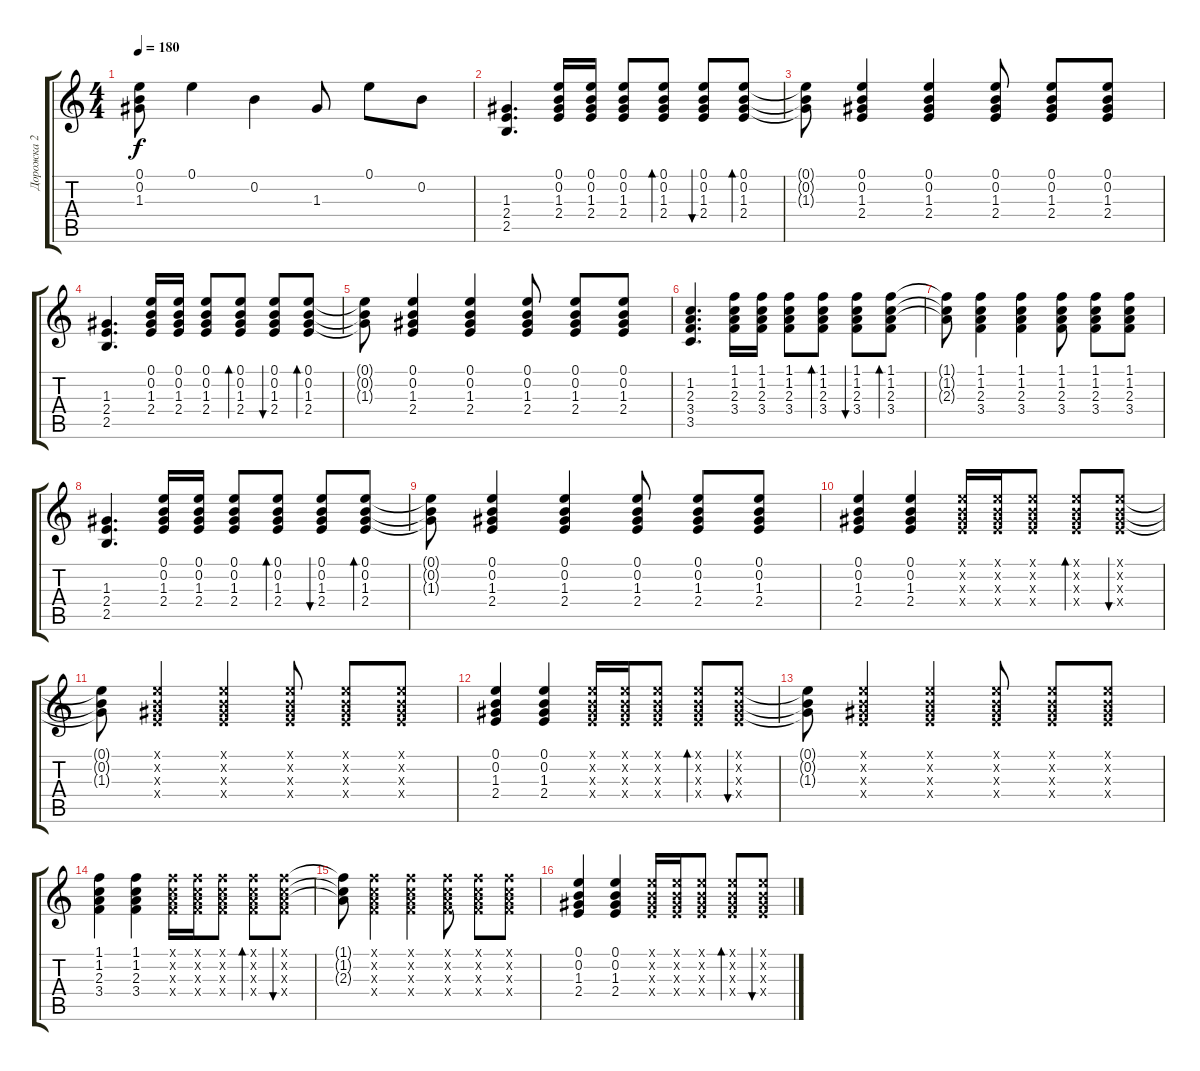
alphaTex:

\track ("Дорожка 2" "Дорожка 2") {instrument acousticguitarsteel}
\staff {score tabs}
\tuning (E4 B3 G3 D3 A2 E2) {hide}
\ts (4 4)
\tempo 180
\clef g2
\ks c
(0.1{t} 0.2{t} 1.3{t}).8{dy f} 0.1.4 0.2.4 1.3.8 0.1.8 0.2.8 |
(1.3 2.4 2.5).4{d} (0.1 0.2 1.3 2.4).16 (0.1 0.2 1.3 2.4).16 (0.1 0.2 1.3 2.4).8 (0.1 0.2 1.3 2.4).8{bd 30} (0.1 0.2 1.3 2.4).8{bu 30} (0.1 0.2 1.3 2.4).8{bd 30} |
(0.1{t} 0.2{t} 1.3{t}).8 (0.1 0.2 1.3 2.4).4 (0.1 0.2 1.3 2.4).4 (0.1 0.2 1.3 2.4).8 (0.1 0.2 1.3 2.4).8 (0.1 0.2 1.3 2.4).8 |
(1.3 2.4 2.5).4{d} (0.1 0.2 1.3 2.4).16 (0.1 0.2 1.3 2.4).16 (0.1 0.2 1.3 2.4).8 (0.1 0.2 1.3 2.4).8{bd 30} (0.1 0.2 1.3 2.4).8{bu 30} (0.1 0.2 1.3 2.4).8{bd 30} |
(0.1{t} 0.2{t} 1.3{t}).8 (0.1 0.2 1.3 2.4).4 (0.1 0.2 1.3 2.4).4 (0.1 0.2 1.3 2.4).8 (0.1 0.2 1.3 2.4).8 (0.1 0.2 1.3 2.4).8 |
(1.2 2.3 3.4 3.5).4{d} (1.1 1.2 2.3 3.4).16 (1.1 1.2 2.3 3.4).16 (1.1 1.2 2.3 3.4).8 (1.1 1.2 2.3 3.4).8{bd 30} (1.1 1.2 2.3 3.4).8{bu 30} (1.1 1.2 2.3 3.4).8{bd 30} |
(1.1{t} 1.2{t} 2.3{t}).8 (1.1 1.2 2.3 3.4).4 (1.1 1.2 2.3 3.4).4 (1.1 1.2 2.3 3.4).8 (1.1 1.2 2.3 3.4).8 (1.1 1.2 2.3 3.4).8 |
(1.3 2.4 2.5).4{d} (0.1 0.2 1.3 2.4).16 (0.1 0.2 1.3 2.4).16 (0.1 0.2 1.3 2.4).8 (0.1 0.2 1.3 2.4).8{bd 30} (0.1 0.2 1.3 2.4).8{bu 30} (0.1 0.2 1.3 2.4).8{bd 30} |
(0.1{t} 0.2{t} 1.3{t}).8 (0.1 0.2 1.3 2.4).4 (0.1 0.2 1.3 2.4).4 (0.1 0.2 1.3 2.4).8 (0.1 0.2 1.3 2.4).8 (0.1 0.2 1.3 2.4).8 |
(0.1 0.2 1.3 2.4).4 (0.1 0.2 1.3 2.4).4 (0.1{x} 0.2{x} 1.3{x} 2.4{x}).16 (0.1{x} 0.2{x} 1.3{x} 2.4{x}).16 (0.1{x} 0.2{x} 1.3{x} 2.4{x}).8 (0.1{x} 0.2{x} 1.3{x} 2.4{x}).8{bd 30} (0.1{x} 0.2{x} 1.3{x} 2.4{x}).8{bu 30} |
(0.1{t} 0.2{t} 1.3{t}).8 (0.1{x} 0.2{x} 1.3{x} 2.4{x}).4 (0.1{x} 0.2{x} 1.3{x} 2.4{x}).4 (0.1{x} 0.2{x} 1.3{x} 2.4{x}).8 (0.1{x} 0.2{x} 1.3{x} 2.4{x}).8 (0.1{x} 0.2{x} 1.3{x} 2.4{x}).8 |
(0.1 0.2 1.3 2.4).4 (0.1 0.2 1.3 2.4).4 (0.1{x} 0.2{x} 1.3{x} 2.4{x}).16 (0.1{x} 0.2{x} 1.3{x} 2.4{x}).16 (0.1{x} 0.2{x} 1.3{x} 2.4{x}).8 (0.1{x} 0.2{x} 1.3{x} 2.4{x}).8{bd 30} (0.1{x} 0.2{x} 1.3{x} 2.4{x}).8{bu 30} |
(0.1{t} 0.2{t} 1.3{t}).8 (0.1{x} 0.2{x} 1.3{x} 2.4{x}).4 (0.1{x} 0.2{x} 1.3{x} 2.4{x}).4 (0.1{x} 0.2{x} 1.3{x} 2.4{x}).8 (0.1{x} 0.2{x} 1.3{x} 2.4{x}).8 (0.1{x} 0.2{x} 1.3{x} 2.4{x}).8 |
(1.1 1.2 2.3 3.4).4 (1.1 1.2 2.3 3.4).4 (1.1{x} 1.2{x} 2.3{x} 3.4{x}).16 (1.1{x} 1.2{x} 2.3{x} 3.4{x}).16 (1.1{x} 1.2{x} 2.3{x} 3.4{x}).8 (1.1{x} 1.2{x} 2.3{x} 3.4{x}).8{bd 30} (1.1{x} 1.2{x} 2.3{x} 3.4{x}).8{bu 30} |
(1.1{t} 1.2{t} 2.3{t}).8 (1.1{x} 1.2{x} 2.3{x} 3.4{x}).4 (1.1{x} 1.2{x} 2.3{x} 3.4{x}).4 (1.1{x} 1.2{x} 2.3{x} 3.4{x}).8 (1.1{x} 1.2{x} 2.3{x} 3.4{x}).8 (1.1{x} 1.2{x} 2.3{x} 3.4{x}).8 |
(0.1 0.2 1.3 2.4).4 (0.1 0.2 1.3 2.4).4 (0.1{x} 0.2{x} 1.3{x} 2.4{x}).16 (0.1{x} 0.2{x} 1.3{x} 2.4{x}).16 (0.1{x} 0.2{x} 1.3{x} 2.4{x}).8 (0.1{x} 0.2{x} 1.3{x} 2.4{x}).8{bd 30} (0.1{x} 0.2{x} 1.3{x} 2.4{x}).8{bu 30}
